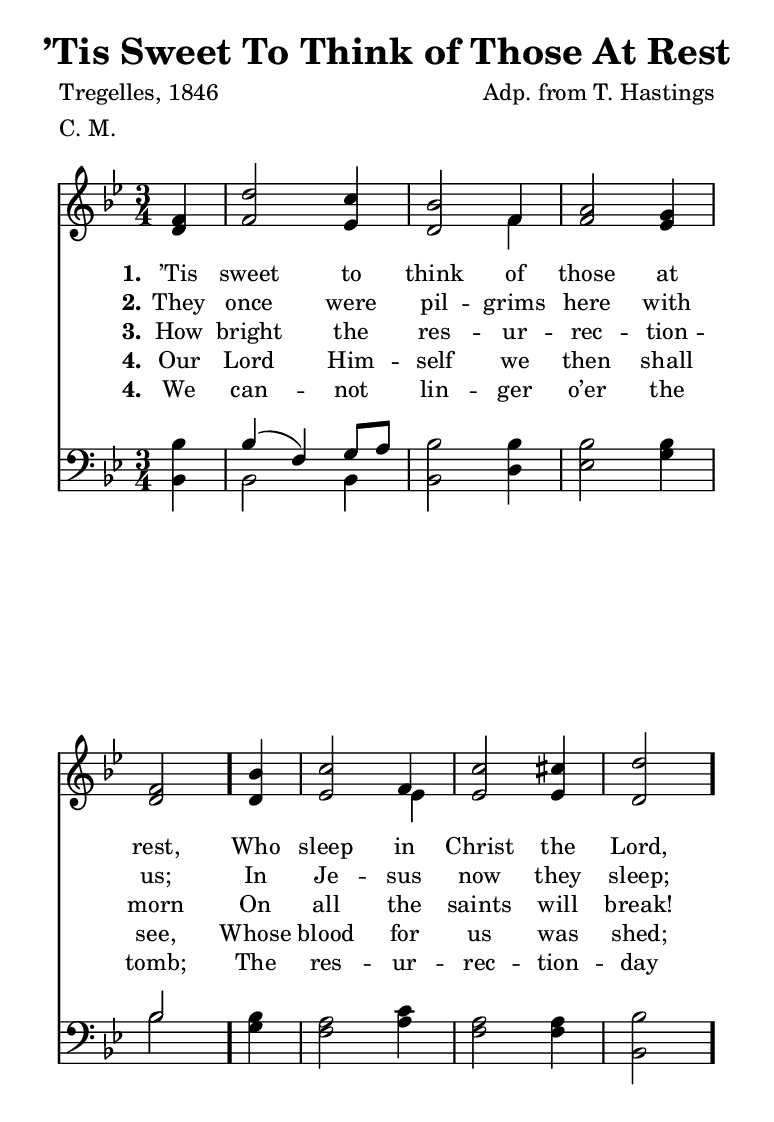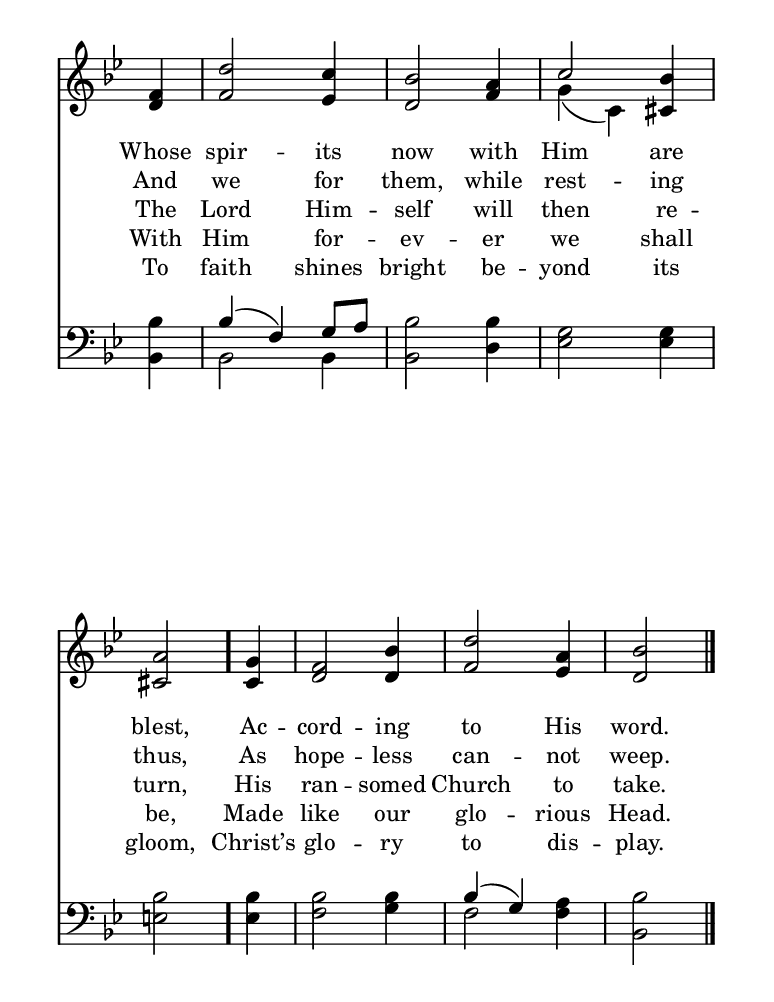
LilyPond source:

\include "common/global.ily"
\paper {
  \include "common/paper.ily"
  ragged-last-bottom = ##t
}

\header{
  hymnnumber = "206"
  title = "’Tis Sweet To Think of Those At Rest"
  tunename = "Cross"
  meter = "C. M."
  poet = "Tregelles, 1846"
  composer = "Adp. from T. Hastings"
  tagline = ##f
}

patternA = { c4 | c2 }

global = {
  \include "common/overrides.ily"
  \override Staff.TimeSignature.style = #'numbered
  \time 3/4
  \override Score.MetronomeMark.transparent = ##t % hide all fermata changes too
  \tempo 4=100
  \key bes \major
  \partial 4
  \autoBeamOff
}

notesSoprano = {
\global
\relative c' {

  f4 | d'2 c4 | bes2 f4 | a2 g4 | f2
  bes4 | c2 f,4 | c'2 cis4 | d2
  f,4 | d'2 c4 | bes2 a4 | c2 bes4 | a2
  g4 | f2 bes4 | d2 a4 | bes2

  \bar "|."

}
}

notesAlto = {
\global
\relative e' {

  \changePitch \patternA { d f ees d f f ees d }
  \changePitch \patternA { d ees ees ees ees d }
  d4 | f2 ees4 | d2 f4 | g4( c,) cis | cis2
  \changePitch \patternA { cis d d f ees d }

}
}

notesTenor = {
\global
\relative a {

  bes4 | bes( f) g8[ a] | bes2 bes4 | bes2 bes4 | bes2
  \changePitch \patternA { bes a c a a bes }
  bes4 | bes( f) g8[ a] | bes2 bes4 | g2 g4 | bes2
  bes4 | bes2 bes4 | bes( g) a | bes2

}
}

notesBass = {
\global
\relative f, {

  \changePitch \patternA { bes bes bes bes d ees g bes }
  \changePitch \patternA { g f a f f bes, }
  \changePitch \patternA { bes bes bes bes d ees ees e }
  \changePitch \patternA { e f g f f bes, }

}
}

wordsA = \lyricmode {
\set stanza = "1."

’Tis sweet to think of those at rest, \bar "."
Who sleep in Christ the Lord, \bar "."
Whose spir -- its now with Him are blest, \bar "."
Ac -- cord -- ing to His word. \bar "."

}

wordsB = \lyricmode {
\set stanza = "2."

They once were pil -- grims here with us;
In Je -- sus now they sleep;
And we for them, while rest -- ing thus,
As hope -- less can -- not weep.

}

wordsC = \lyricmode {
\set stanza = "3."

How bright the res -- ur -- rec -- tion -- morn
On all the saints will break!
The Lord Him -- self will then re -- turn,
His ran -- somed Church to take.

}

wordsD = \lyricmode {
\set stanza = "4."

Our Lord Him -- self we then shall see,
Whose blood for us was shed;
With Him for -- ev -- er we shall be,
Made like our glo -- rious Head.

}

wordsE = \lyricmode {
\set stanza = "4."

We can -- not lin -- ger o’er the tomb;
The res -- ur -- rec -- tion -- day
To faith shines bright be -- yond its gloom,
Christ’s glo -- ry to dis -- play.

}

\score {
  \context ChoirStaff <<
    \context Staff = upper <<
      \set Staff.autoBeaming = ##f
      \set ChoirStaff.systemStartDelimiter = #'SystemStartBar
      \set ChoirStaff.printPartCombineTexts = ##f
      \partcombine #'(2 . 9) \notesSoprano \notesAlto
      \context NullVoice = sopranos { \voiceOne << \notesSoprano >> }
      \context NullVoice = altos { \voiceTwo << \notesAlto >> }
      \context Lyrics = one   \lyricsto sopranos \wordsA
      \context Lyrics = two   \lyricsto sopranos \wordsB
      \context Lyrics = three \lyricsto sopranos \wordsC
      \context Lyrics = four  \lyricsto sopranos \wordsD
      \context Lyrics = five  \lyricsto sopranos \wordsE
    >>
    \context Staff = men <<
      \set Staff.autoBeaming = ##f
      \clef bass
      \set ChoirStaff.printPartCombineTexts = ##f
      \partcombine #'(2 . 9) \notesTenor \notesBass
      \context NullVoice = tenors { \voiceOne << \notesTenor >> }
      \context NullVoice = basses { \voiceTwo << \notesBass >> }
    >>
  >>
  \layout {
    \include "common/layout.ily"
  }
  \midi{
    \include "common/midi.ily"
  }
}

\version "2.19.49"  % necessary for upgrading to future LilyPond versions.

% vi:set et ts=2 sw=2 ai nocindent syntax=lilypond:
